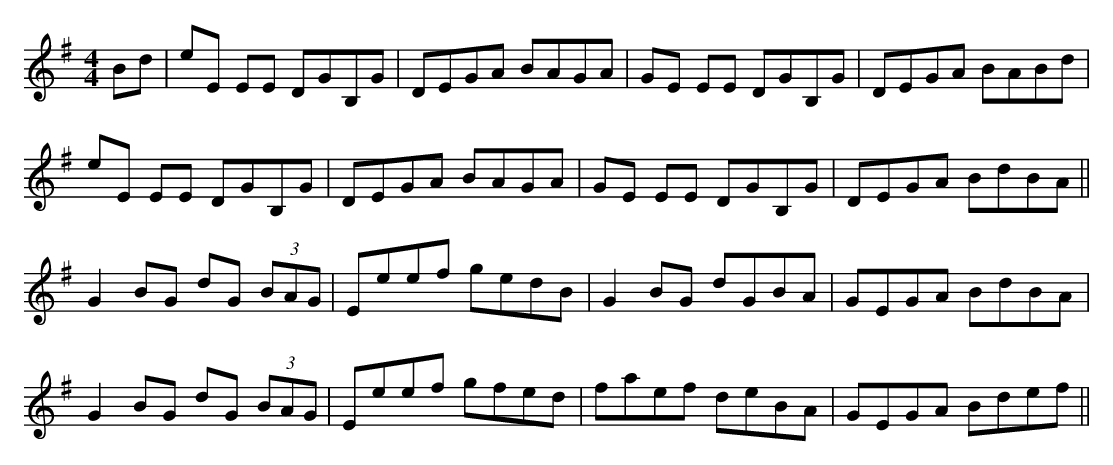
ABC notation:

X:1
M:4/4
K:Emin
Bd|eE EE DGB,G|DEGA BAGA|GE EE DGB,G|DEGA BABd|
eE EE DGB,G|DEGA BAGA|GE EE DGB,G|DEGA BdBA||
G2 BG dG (3BAG|Eeef gedB|G2 BG dGBA|GEGA BdBA|
G2 BG dG (3BAG|Eeef gfed|faef deBA|GEGA Bdef||
